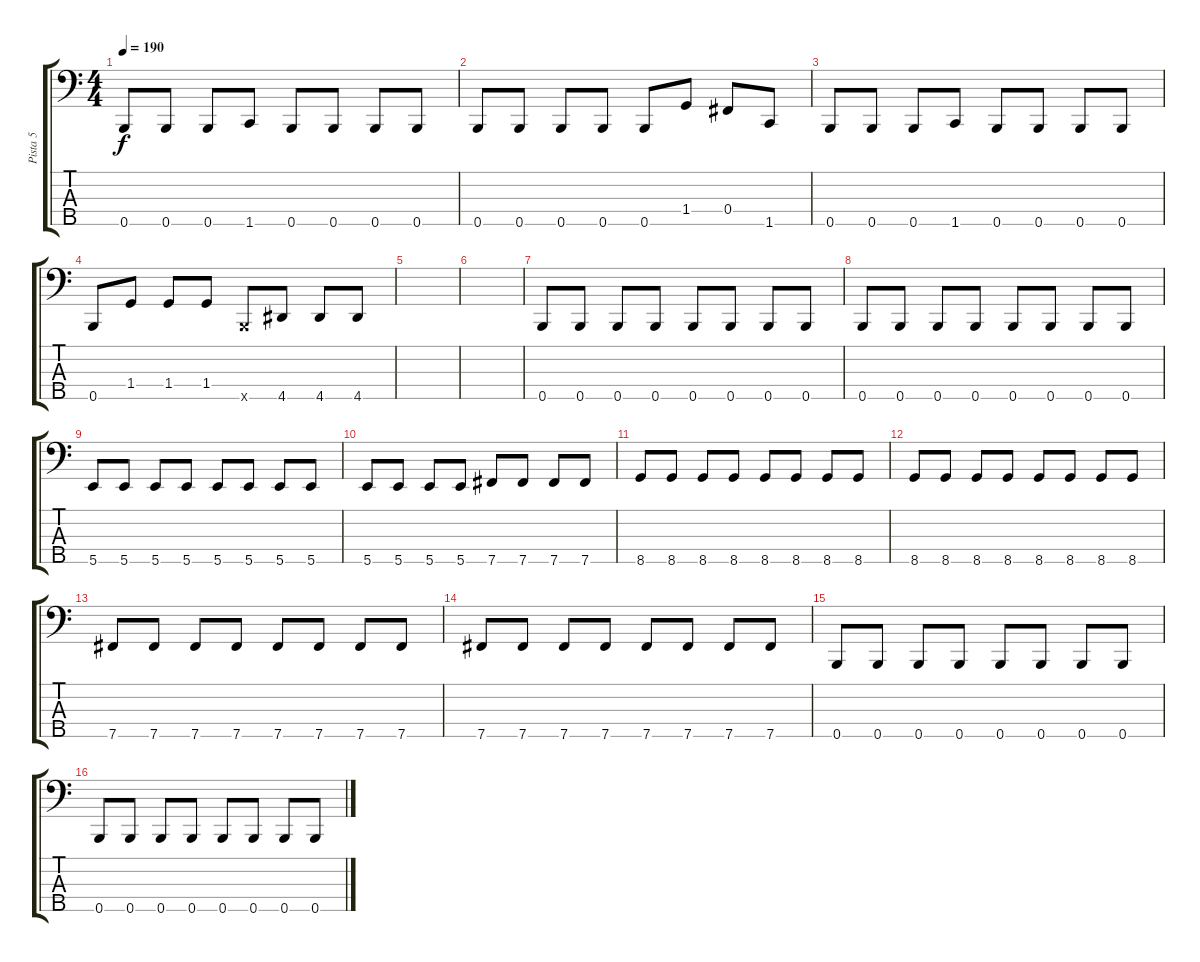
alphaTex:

\track ("Pista 5" "Pista 5") {instrument electricbasspick}
\staff {score tabs}
\tuning (Ab2 E2 B1 Gb1 B0) {hide}
\ts (4 4)
\tempo 190
\clef f4
\ks c
0.5.8{dy f} 0.5.8 0.5.8 1.5.8 0.5.8 0.5.8 0.5.8 0.5.8 |
0.5.8 0.5.8 0.5.8 0.5.8 0.5.8 1.4.8 0.4.8 1.5.8 |
0.5.8 0.5.8 0.5.8 1.5.8 0.5.8 0.5.8 0.5.8 0.5.8 |
0.5.8 1.4.8 1.4.8 1.4.8 0.5{x}.8 4.5.8 4.5.8 4.5.8 |
|
|
0.5.8 0.5.8 0.5.8 0.5.8 0.5.8 0.5.8 0.5.8 0.5.8 |
0.5.8 0.5.8 0.5.8 0.5.8 0.5.8 0.5.8 0.5.8 0.5.8 |
5.5.8 5.5.8 5.5.8 5.5.8 5.5.8 5.5.8 5.5.8 5.5.8 |
5.5.8 5.5.8 5.5.8 5.5.8 7.5.8 7.5.8 7.5.8 7.5.8 |
8.5.8 8.5.8 8.5.8 8.5.8 8.5.8 8.5.8 8.5.8 8.5.8 |
8.5.8 8.5.8 8.5.8 8.5.8 8.5.8 8.5.8 8.5.8 8.5.8 |
7.5.8 7.5.8 7.5.8 7.5.8 7.5.8 7.5.8 7.5.8 7.5.8 |
7.5.8 7.5.8 7.5.8 7.5.8 7.5.8 7.5.8 7.5.8 7.5.8 |
0.5.8 0.5.8 0.5.8 0.5.8 0.5.8 0.5.8 0.5.8 0.5.8 |
0.5.8 0.5.8 0.5.8 0.5.8 0.5.8 0.5.8 0.5.8 0.5.8
